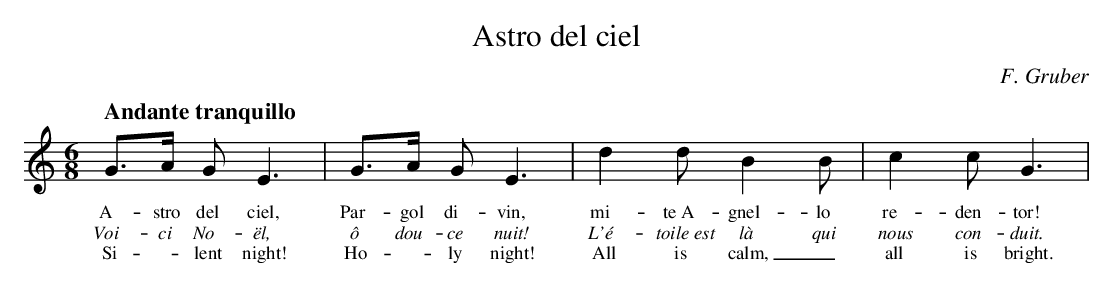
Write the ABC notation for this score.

X:1
T: Astro del ciel
C: F. Gruber
M: 6/8
Q: "Andante tranquillo"
K: C
G>A G E3|G>A G E3|d2 d B2 B|c2 c G3|
w: A- stro del ciel, Par- gol di- vin, \
w: mi- te~A- gnel- lo re- den- tor!
w: Voi- ci No- \"el, \^o dou- ce nuit! \
w: L'\'e- toile~est l\`a qui nous con- duit.
w: Si - lent night! Ho - ly night! All is calm,_ all is bright.
